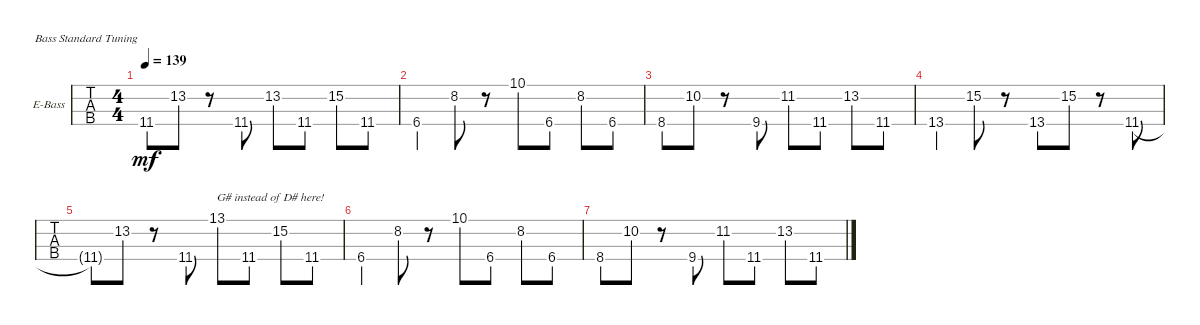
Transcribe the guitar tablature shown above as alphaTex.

\defaultSystemsLayout 4
\bracketExtendMode groupsimilarinstruments
\firstSystemTrackNameOrientation horizontal
\otherSystemsTrackNameOrientation horizontal
\track ("Electric Bass" "E-Bass") {solo instrument electricbassfinger}
\staff {tabs}
\tuning (G2 D2 A1 E1)
\ts (4 4)
\tempo 139
\clef f4
\ks c
11.4{t}.8{dy mf} 13.2.8 r.8 11.4.8 13.2.8 11.4.8 15.2.8 11.4.8 |
6.4.4 8.2.8 r.8 10.1{st}.8 6.4{st}.8 8.2.8 6.4.8 |
8.4.8 10.2.8 r.8 9.4.8 11.2.8 11.4.8 13.2.8 11.4.8 |
13.4.4 15.2.8 r.8 13.4.8 15.2.8 r.8 11.4.8 |
11.4{t}.8 13.2.8 r.8 11.4.8 13.1.8{txt "G# instead of D# here!"} 11.4.8 15.2.8 11.4.8 |
6.4.4 8.2.8 r.8 10.1{st}.8 6.4{st}.8 8.2.8 6.4.8 |
8.4.8 10.2.8 r.8 9.4.8 11.2.8 11.4.8 13.2.8 11.4.8
